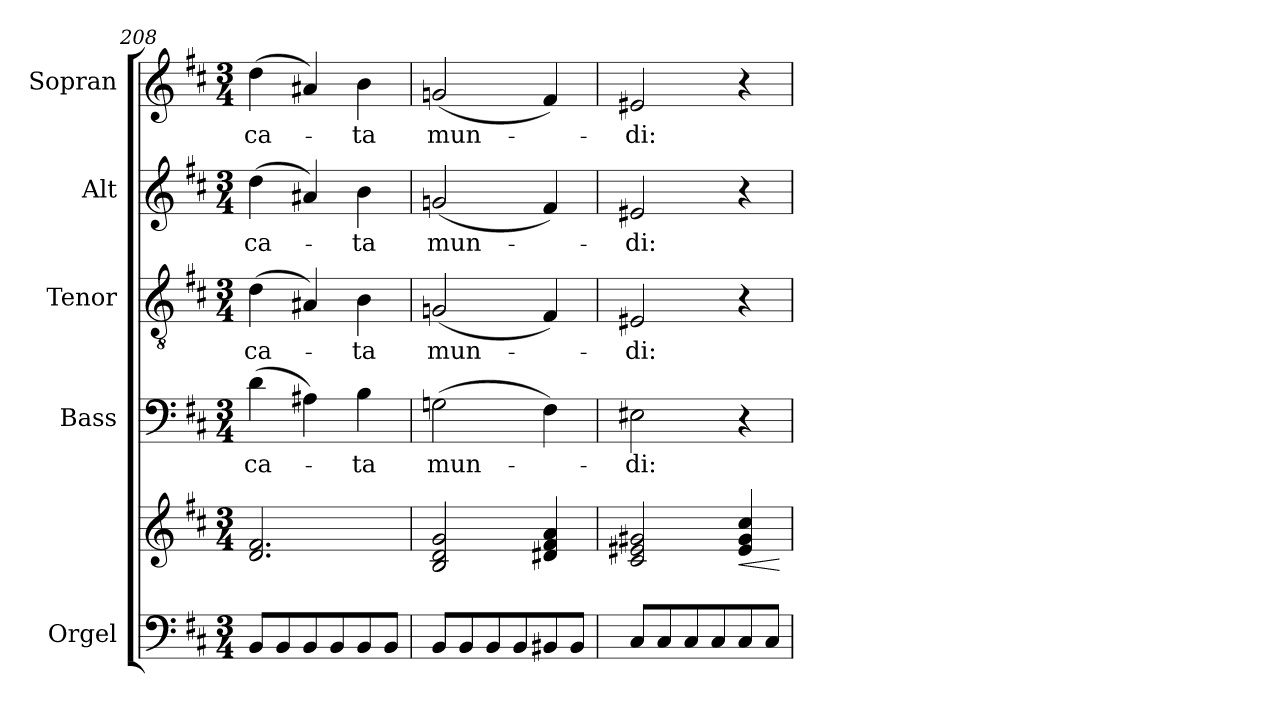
**kern	**kern	**dynam	**kern	**text	**kern	**text	**kern	**text	**kern	**text
*part5	*part5	*part5	*part4	*part4	*part3	*part3	*part2	*part2	*part1	*part1
*staff6	*staff5	*staff5/6	*staff4	*staff4	*staff3	*staff3	*staff2	*staff2	*staff1	*staff1
*I"Orgel	*	*	*I"Bass	*	*I"Tenor	*	*I"Alt	*	*I"Sopran	*
*I'Org.	*	*	*I'B.	*	*I'T.	*	*I'A.	*	*I'S.	*
*clefF4	*clefG2	*	*clefF4	*	*clefGv2	*	*clefG2	*	*clefG2	*
*k[f#c#]	*k[f#c#]	*	*k[f#c#]	*	*k[f#c#]	*	*k[f#c#]	*	*k[f#c#]	*
*D:	*D:	*	*D:	*	*D:	*	*D:	*	*D:	*
*M3/4	*M3/4	*	*M3/4	*	*M3/4	*	*M3/4	*	*M3/4	*
=208	=208	=208	=208	=208	=208	=208	=208	=208	=208	=208
!	!	!	!	!LO:LY:b	!	!LO:LY:b	!	!LO:LY:b	!	!LO:LY:b
8BB/L	2.d/ 2.f#/	.	(>4d\	-ca-	(>4d\	-ca-	(>4dd\	-ca-	(>4dd\	-ca-
8BB/	.	.	.	.	.	.	.	.	.	.
8BB/	.	.	4A#X\)	.	4A#X/)	.	4a#X/)	.	4a#X/)	.
8BB/	.	.	.	.	.	.	.	.	.	.
!	!	!	!	!LO:LY:b	!	!LO:LY:b	!	!LO:LY:b	!	!LO:LY:b
8BB/	.	.	4B\	-ta	4B\	-ta	4b\	-ta	4b\	-ta
8BB/J	.	.	.	.	.	.	.	.	.	.
=209	=209	=209	=209	=209	=209	=209	=209	=209	=209	=209
!	!	!	!	!LO:LY:b	!	!LO:LY:b	!	!LO:LY:b	!	!LO:LY:b
8BB/L	2B/ 2d/ 2g/	.	(>2Gn\	mun-	(<2Gn/	mun-	(<2gn/	mun-	(<2gn/	mun-
8BB/	.	.	.	.	.	.	.	.	.	.
8BB/	.	.	.	.	.	.	.	.	.	.
8BB/	.	.	.	.	.	.	.	.	.	.
8BB#X/	4d#X/ 4f#/ 4a/	.	4F#\)	.	4F#/)	.	4f#/)	.	4f#/)	.
8BB#/J	.	.	.	.	.	.	.	.	.	.
=210	=210	=210	=210	=210	=210	=210	=210	=210	=210	=210
!	!	!	!	!LO:LY:b	!	!LO:LY:b	!	!LO:LY:b	!	!LO:LY:b
8C#/L	2c#/ 2e#X/ 2g#X/	.	2E#X\	-di:	2E#X/	-di:	2e#X/	-di:	2e#X/	-di:
8C#/	.	.	.	.	.	.	.	.	.	.
8C#/	.	.	.	.	.	.	.	.	.	.
8C#/	.	.	.	.	.	.	.	.	.	.
!	!	!LO:HP:b	!	!	!	!	!	!	!	!
8C#/	4e#/ 4g#/ 4cc#/	<	4r	.	4r	.	4r	.	4r	.
8C#/J	.	.	.	.	.	.	.	.	.	.
.	.	[	.	.	.	.	.	.	.	.
=	=	=	=	=	=	=	=	=	=	=
*-	*-	*-	*-	*-	*-	*-	*-	*-	*-	*-
